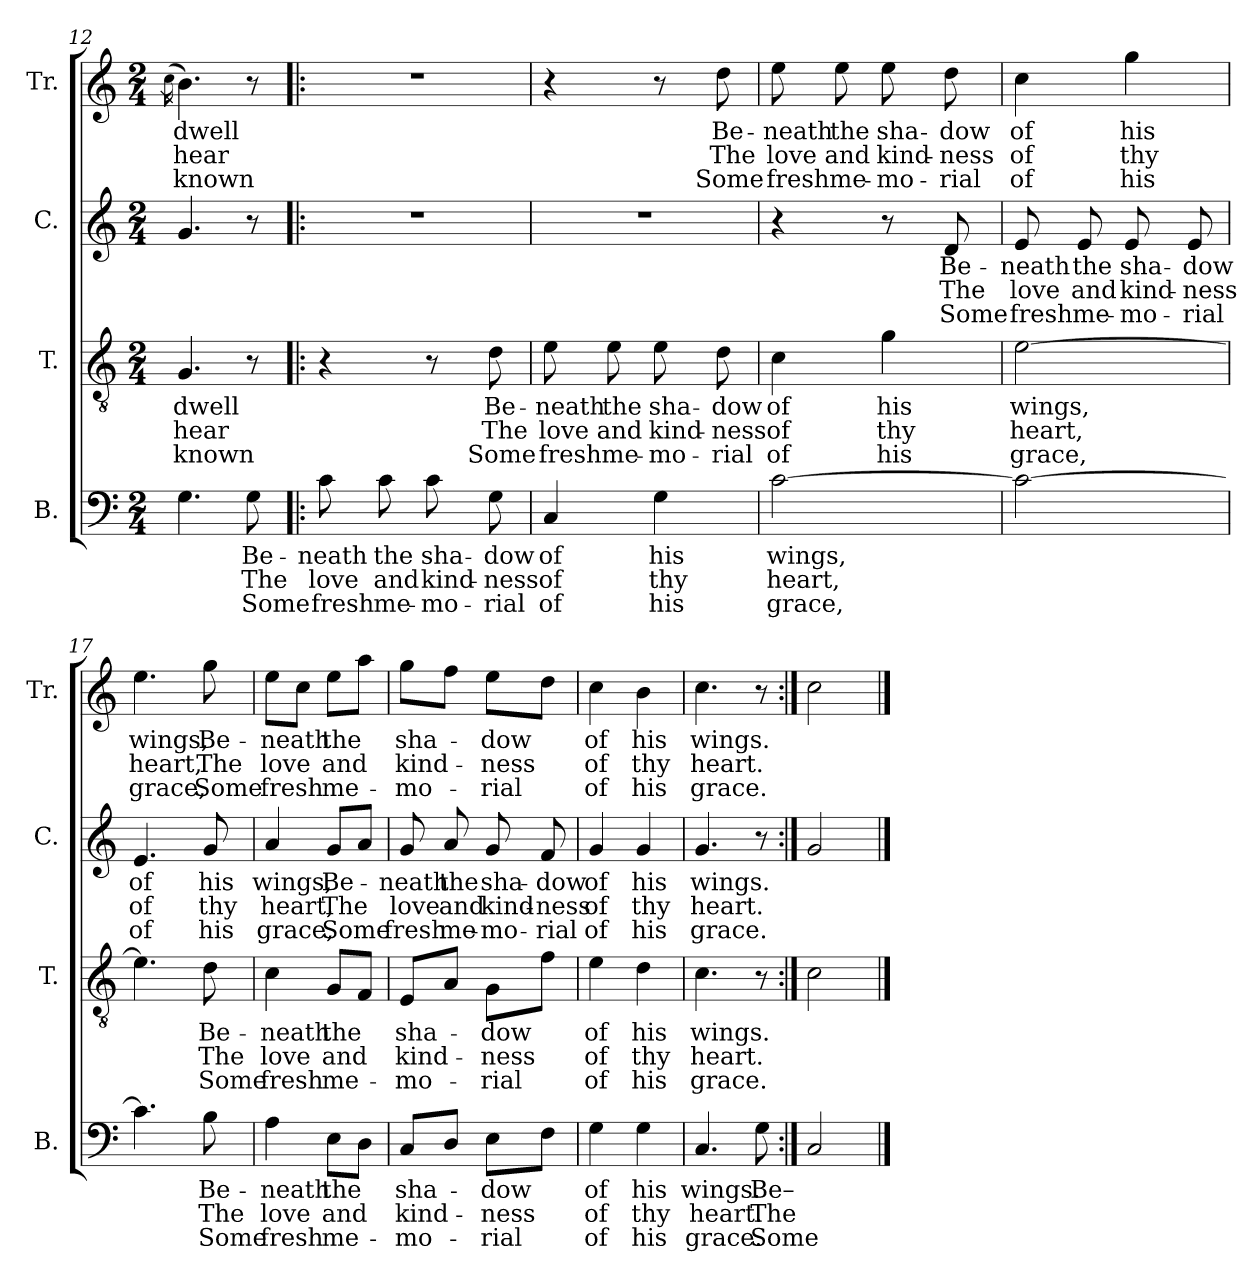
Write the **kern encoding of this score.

**kern	**text	**text	**text	**kern	**text	**text	**text	**kern	**text	**text	**text	**kern	**text	**text	**text
*part4	*part4	*part4	*part4	*part3	*part3	*part3	*part3	*part2	*part2	*part2	*part2	*part1	*part1	*part1	*part1
*staff4	*staff4	*staff4	*staff4	*staff3	*staff3	*staff3	*staff3	*staff2	*staff2	*staff2	*staff2	*staff1	*staff1	*staff1	*staff1
*I"B.	*	*	*	*I"T.	*	*	*	*I"C.	*	*	*	*I"Tr.	*	*	*
*I'B.	*	*	*	*I'T.	*	*	*	*I'C.	*	*	*	*I'Tr.	*	*	*
*clefF4	*	*	*	*clefGv2	*	*	*	*clefG2	*	*	*	*clefG2	*	*	*
*k[]	*	*	*	*k[]	*	*	*	*k[]	*	*	*	*k[]	*	*	*
*M2/4	*	*	*	*M2/4	*	*	*	*M2/4	*	*	*	*M2/4	*	*	*
=12	=12	=12	=12	=12	=12	=12	=12	=12	=12	=12	=12	=12	=12	=12	=12
.	.	.	.	.	.	.	.	.	.	.	.	(16qcc\	.	.	.
!	!	!	!	!	!LO:LY:b	!LO:LY:b	!LO:LY:b	!	!	!	!	!	!LO:LY:b	!LO:LY:b	!LO:LY:b
4.G\	.	.	.	4.G/	dwell	hear	known	4.g/	.	.	.	4.b\)	dwell	hear	known
!	!LO:LY:b	!LO:LY:b	!LO:LY:b	!	!	!	!	!	!	!	!	!	!	!	!
8G\	Be-	The	Some	8r	.	.	.	8r	.	.	.	8r	.	.	.
=13!|:	=13!|:	=13!|:	=13!|:	=13!|:	=13!|:	=13!|:	=13!|:	=13!|:	=13!|:	=13!|:	=13!|:	=13!|:	=13!|:	=13!|:	=13!|:
!	!LO:LY:b	!LO:LY:b	!LO:LY:b	!	!	!	!	!	!	!	!	!	!	!	!
8c\	-neath	love	fresh	4r	.	.	.	2r	.	.	.	2r	.	.	.
!	!LO:LY:b	!LO:LY:b	!LO:LY:b	!	!	!	!	!	!	!	!	!	!	!	!
8c\	the	and	me-	.	.	.	.	.	.	.	.	.	.	.	.
!	!LO:LY:b	!LO:LY:b	!LO:LY:b	!	!	!	!	!	!	!	!	!	!	!	!
8c\	sha-	kind-	-mo-	8r	.	.	.	.	.	.	.	.	.	.	.
!	!LO:LY:b	!LO:LY:b	!LO:LY:b	!	!LO:LY:b	!LO:LY:b	!LO:LY:b	!	!	!	!	!	!	!	!
8G\	-dow	-ness	-rial	8d\	Be-	The	Some	.	.	.	.	.	.	.	.
=14	=14	=14	=14	=14	=14	=14	=14	=14	=14	=14	=14	=14	=14	=14	=14
!	!LO:LY:b	!LO:LY:b	!LO:LY:b	!	!LO:LY:b	!LO:LY:b	!LO:LY:b	!	!	!	!	!	!	!	!
4C/	of	of	of	8e\	-neath	love	fresh	2r	.	.	.	4r	.	.	.
!	!	!	!	!	!LO:LY:b	!LO:LY:b	!LO:LY:b	!	!	!	!	!	!	!	!
.	.	.	.	8e\	the	and	me-	.	.	.	.	.	.	.	.
!	!LO:LY:b	!LO:LY:b	!LO:LY:b	!	!LO:LY:b	!LO:LY:b	!LO:LY:b	!	!	!	!	!	!	!	!
4G\	his	thy	his	8e\	sha-	kind-	-mo-	.	.	.	.	8r	.	.	.
!	!	!	!	!	!LO:LY:b	!LO:LY:b	!LO:LY:b	!	!	!	!	!	!LO:LY:b	!LO:LY:b	!LO:LY:b
.	.	.	.	8d\	-dow	-ness	-rial	.	.	.	.	8dd\	Be-	The	Some
=15	=15	=15	=15	=15	=15	=15	=15	=15	=15	=15	=15	=15	=15	=15	=15
!	!LO:LY:b	!LO:LY:b	!LO:LY:b	!	!LO:LY:b	!LO:LY:b	!LO:LY:b	!	!	!	!	!	!LO:LY:b	!LO:LY:b	!LO:LY:b
[2c\	wings,	heart,	grace,	4c\	of	of	of	4r	.	.	.	8ee\	-neath	love	fresh
!	!	!	!	!	!	!	!	!	!	!	!	!	!LO:LY:b	!LO:LY:b	!LO:LY:b
.	.	.	.	.	.	.	.	.	.	.	.	8ee\	the	and	me-
!	!	!	!	!	!LO:LY:b	!LO:LY:b	!LO:LY:b	!	!	!	!	!	!LO:LY:b	!LO:LY:b	!LO:LY:b
.	.	.	.	4g\	his	thy	his	8r	.	.	.	8ee\	sha-	kind-	-mo-
!	!	!	!	!	!	!	!	!	!LO:LY:b	!LO:LY:b	!LO:LY:b	!	!LO:LY:b	!LO:LY:b	!LO:LY:b
.	.	.	.	.	.	.	.	8d/	Be-	The	Some	8dd\	-dow	-ness	-rial
=16	=16	=16	=16	=16	=16	=16	=16	=16	=16	=16	=16	=16	=16	=16	=16
!	!	!	!	!	!LO:LY:b	!LO:LY:b	!LO:LY:b	!	!LO:LY:b	!LO:LY:b	!LO:LY:b	!	!LO:LY:b	!LO:LY:b	!LO:LY:b
2c\_	.	.	.	[2e\	wings,	heart,	grace,	8e/	-neath	love	fresh	4cc\	of	of	of
!	!	!	!	!	!	!	!	!	!LO:LY:b	!LO:LY:b	!LO:LY:b	!	!	!	!
.	.	.	.	.	.	.	.	8e/	the	and	me-	.	.	.	.
!	!	!	!	!	!	!	!	!	!LO:LY:b	!LO:LY:b	!LO:LY:b	!	!LO:LY:b	!LO:LY:b	!LO:LY:b
.	.	.	.	.	.	.	.	8e/	sha-	kind-	-mo-	4gg\	his	thy	his
!	!	!	!	!	!	!	!	!	!LO:LY:b	!LO:LY:b	!LO:LY:b	!	!	!	!
.	.	.	.	.	.	.	.	8e/	-dow	-ness	-rial	.	.	.	.
=17	=17	=17	=17	=17	=17	=17	=17	=17	=17	=17	=17	=17	=17	=17	=17
!	!	!	!	!	!	!	!	!	!LO:LY:b	!LO:LY:b	!LO:LY:b	!	!LO:LY:b	!LO:LY:b	!LO:LY:b
4.c\]	.	.	.	4.e\]	.	.	.	4.e/	of	of	of	4.ee\	wings,	heart,	grace,
!	!LO:LY:b	!LO:LY:b	!LO:LY:b	!	!LO:LY:b	!LO:LY:b	!LO:LY:b	!	!LO:LY:b	!LO:LY:b	!LO:LY:b	!	!LO:LY:b	!LO:LY:b	!LO:LY:b
8B\	Be-	The	Some	8d\	Be-	The	Some	8g/	his	thy	his	8gg\	Be-	The	Some
=18	=18	=18	=18	=18	=18	=18	=18	=18	=18	=18	=18	=18	=18	=18	=18
!	!LO:LY:b	!LO:LY:b	!LO:LY:b	!	!LO:LY:b	!LO:LY:b	!LO:LY:b	!	!LO:LY:b	!LO:LY:b	!LO:LY:b	!	!LO:LY:b	!LO:LY:b	!LO:LY:b
4A\	-neath	love	fresh	4c\	-neath	love	fresh	4a/	wings,	heart,	grace,	8ee\L	-neath	love	fresh
.	.	.	.	.	.	.	.	.	.	.	.	8cc\J	.	.	.
!	!LO:LY:b	!LO:LY:b	!LO:LY:b	!	!LO:LY:b	!LO:LY:b	!LO:LY:b	!	!LO:LY:b	!LO:LY:b	!LO:LY:b	!	!LO:LY:b	!LO:LY:b	!LO:LY:b
8E\L	the	and	me-	8G/L	the	and	me-	8g/L	Be-	The	Some	8ee\L	the	and	me-
8D\J	.	.	.	8F/J	.	.	.	8a/J	.	.	.	8aa\J	.	.	.
=19	=19	=19	=19	=19	=19	=19	=19	=19	=19	=19	=19	=19	=19	=19	=19
!	!LO:LY:b	!LO:LY:b	!LO:LY:b	!	!LO:LY:b	!LO:LY:b	!LO:LY:b	!	!LO:LY:b	!LO:LY:b	!LO:LY:b	!	!LO:LY:b	!LO:LY:b	!LO:LY:b
8C/L	sha-	kind-	-mo-	8E/L	sha-	kind-	-mo-	8g/	-neath	love	fresh	8gg\L	sha-	kind-	-mo-
!	!	!	!	!	!	!	!	!	!LO:LY:b	!LO:LY:b	!LO:LY:b	!	!	!	!
8D/J	.	.	.	8A/J	.	.	.	8a/	the	and	me-	8ff\J	.	.	.
!	!LO:LY:b	!LO:LY:b	!LO:LY:b	!	!LO:LY:b	!LO:LY:b	!LO:LY:b	!	!LO:LY:b	!LO:LY:b	!LO:LY:b	!	!LO:LY:b	!LO:LY:b	!LO:LY:b
8E\L	-dow	-ness	-rial	8G\L	-dow	-ness	-rial	8g/	sha-	kind-	-mo-	8ee\L	-dow	-ness	-rial
!	!	!	!	!	!	!	!	!	!LO:LY:b	!LO:LY:b	!LO:LY:b	!	!	!	!
8F\J	.	.	.	8f\J	.	.	.	8f/	-dow	-ness	-rial	8dd\J	.	.	.
=20	=20	=20	=20	=20	=20	=20	=20	=20	=20	=20	=20	=20	=20	=20	=20
!	!LO:LY:b	!LO:LY:b	!LO:LY:b	!	!LO:LY:b	!LO:LY:b	!LO:LY:b	!	!LO:LY:b	!LO:LY:b	!LO:LY:b	!	!LO:LY:b	!LO:LY:b	!LO:LY:b
4G\	of	of	of	4e\	of	of	of	4g/	of	of	of	4cc\	of	of	of
!	!LO:LY:b	!LO:LY:b	!LO:LY:b	!	!LO:LY:b	!LO:LY:b	!LO:LY:b	!	!LO:LY:b	!LO:LY:b	!LO:LY:b	!	!LO:LY:b	!LO:LY:b	!LO:LY:b
4G\	his	thy	his	4d\	his	thy	his	4g/	his	thy	his	4b\	his	thy	his
=21	=21	=21	=21	=21	=21	=21	=21	=21	=21	=21	=21	=21	=21	=21	=21
!	!LO:LY:b	!LO:LY:b	!LO:LY:b	!	!LO:LY:b	!LO:LY:b	!LO:LY:b	!	!LO:LY:b	!LO:LY:b	!LO:LY:b	!	!LO:LY:b	!LO:LY:b	!LO:LY:b
4.C/	wings.	heart.	grace.	4.c\	wings.	heart.	grace.	4.g/	wings.	heart.	grace.	4.cc\	wings.	heart.	grace.
!	!LO:LY:b	!LO:LY:b	!LO:LY:b	!	!	!	!	!	!	!	!	!	!	!	!
8G\	Be–	The	Some	8r	.	.	.	8r	.	.	.	8r	.	.	.
=22:|!	=22:|!	=22:|!	=22:|!	=22:|!	=22:|!	=22:|!	=22:|!	=22:|!	=22:|!	=22:|!	=22:|!	=22:|!	=22:|!	=22:|!	=22:|!
2C/	.	.	.	2c\	.	.	.	2g/	.	.	.	2cc\	.	.	.
==	==	==	==	==	==	==	==	==	==	==	==	==	==	==	==
*-	*-	*-	*-	*-	*-	*-	*-	*-	*-	*-	*-	*-	*-	*-	*-
